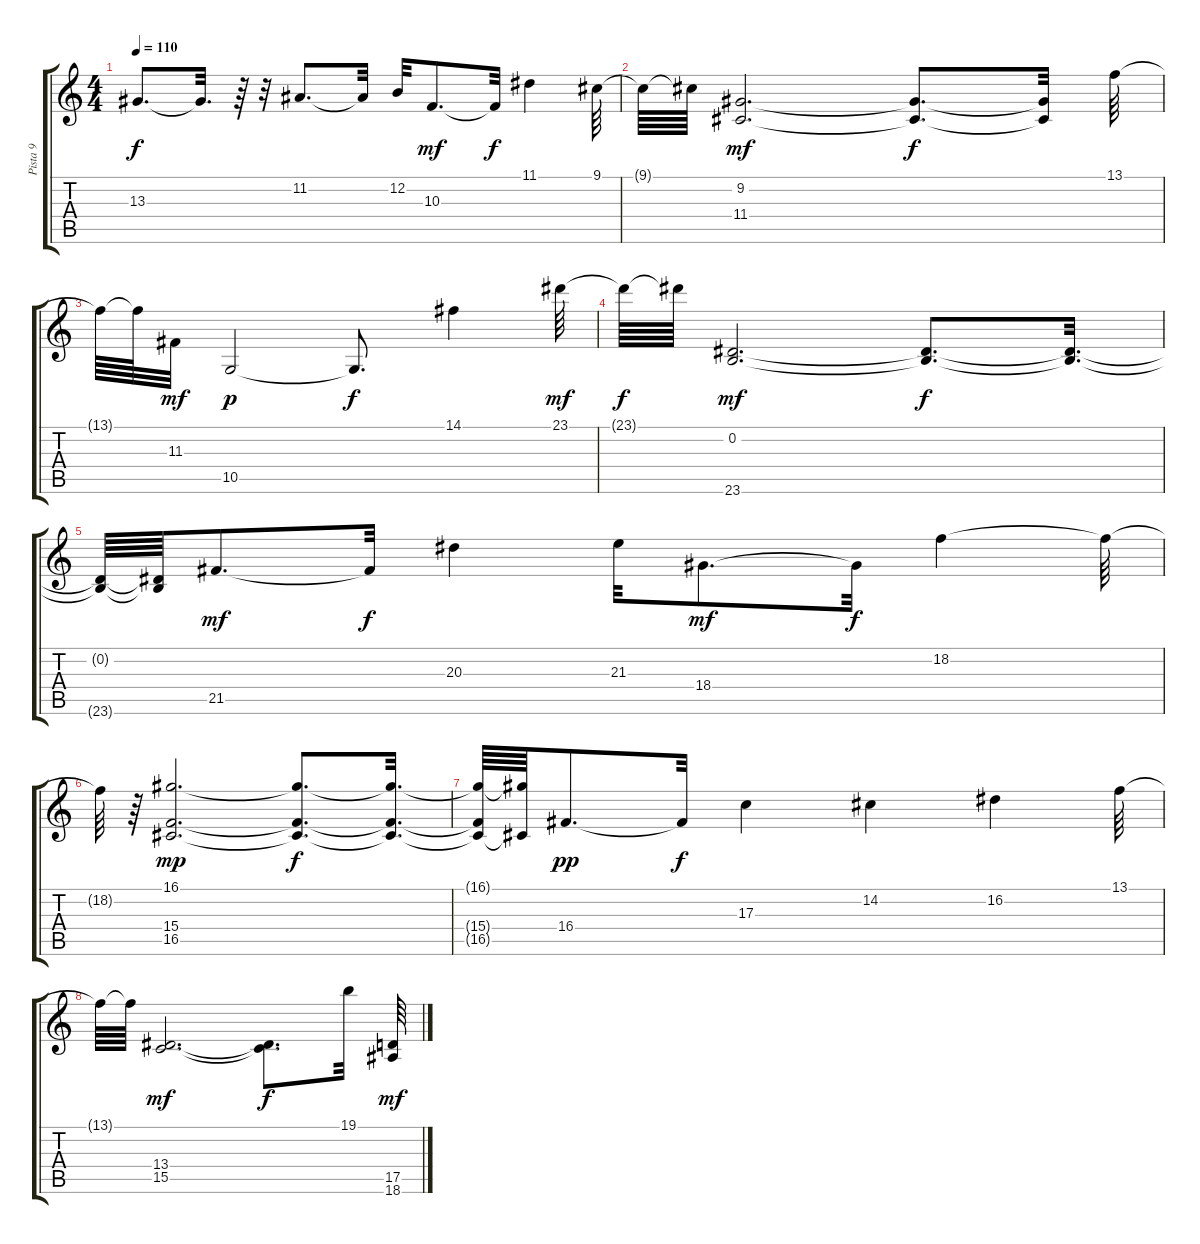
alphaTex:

\track ("Pista 9" "Pista 9") {solo instrument stringensemble2}
\staff {score tabs}
\tuning (E4 B3 G3 D3 A2 E2) {hide}
\ts (4 4)
\tempo 110
\clef g2
\ks c
13.3{t}.8{d dy f} 13.3{t}.32{d} r.64 r.32 11.2.8{d} 11.2{t}.32 12.2.32 10.3.8{d dy mf} 10.3{t}.32{dy f} 11.1.4 9.1.64 |
9.1{t}.64 9.1{t}.64 (9.2 11.4).2{d dy mf} (9.2{t} 11.4{t}).8{d dy f} (9.2{t} 11.4{t}).32 13.1.64 |
13.1{t}.64 13.1{t}.64 11.3.32{dy mf} 10.5.2{dy p} 10.5{t}.8{d dy f} 14.1.4 23.1.64{dy mf} |
23.1{t}.64{dy f} 23.1{t}.64 (0.2 23.6).2{d dy mf} (0.2{t} 23.6{t}).8{d dy f} (0.2{t} 23.6{t}).32{d} |
(0.2{t} 23.6{t}).64 (0.2{t} 23.6{t}).64 21.5.8{d dy mf} 21.5{t}.32{dy f} 20.3.4 21.3.32 18.4.8{d dy mf} 18.4{t}.32{dy f} 18.2.4 18.2{t}.64 |
18.2{t}.64 r.64 (16.1 15.4 16.5).2{d dy mp} (16.1{t} 15.4{t} 16.5{t}).8{d dy f} (16.1{t} 15.4{t} 16.5{t}).32{d} |
(16.1{t} 15.4{t} 16.5{t}).64 (16.1{t} 16.5{t}).64 16.4.8{d dy pp} 16.4{t}.32{dy f} 17.3.4 14.2.4 16.2.4 13.1.64 |
13.1{t}.64 13.1{t}.64 (13.4 15.5).2{d dy mf} (13.4{t} 15.5{t}).8{d dy f} 19.1.32 (17.5 18.6).64{dy mf}
